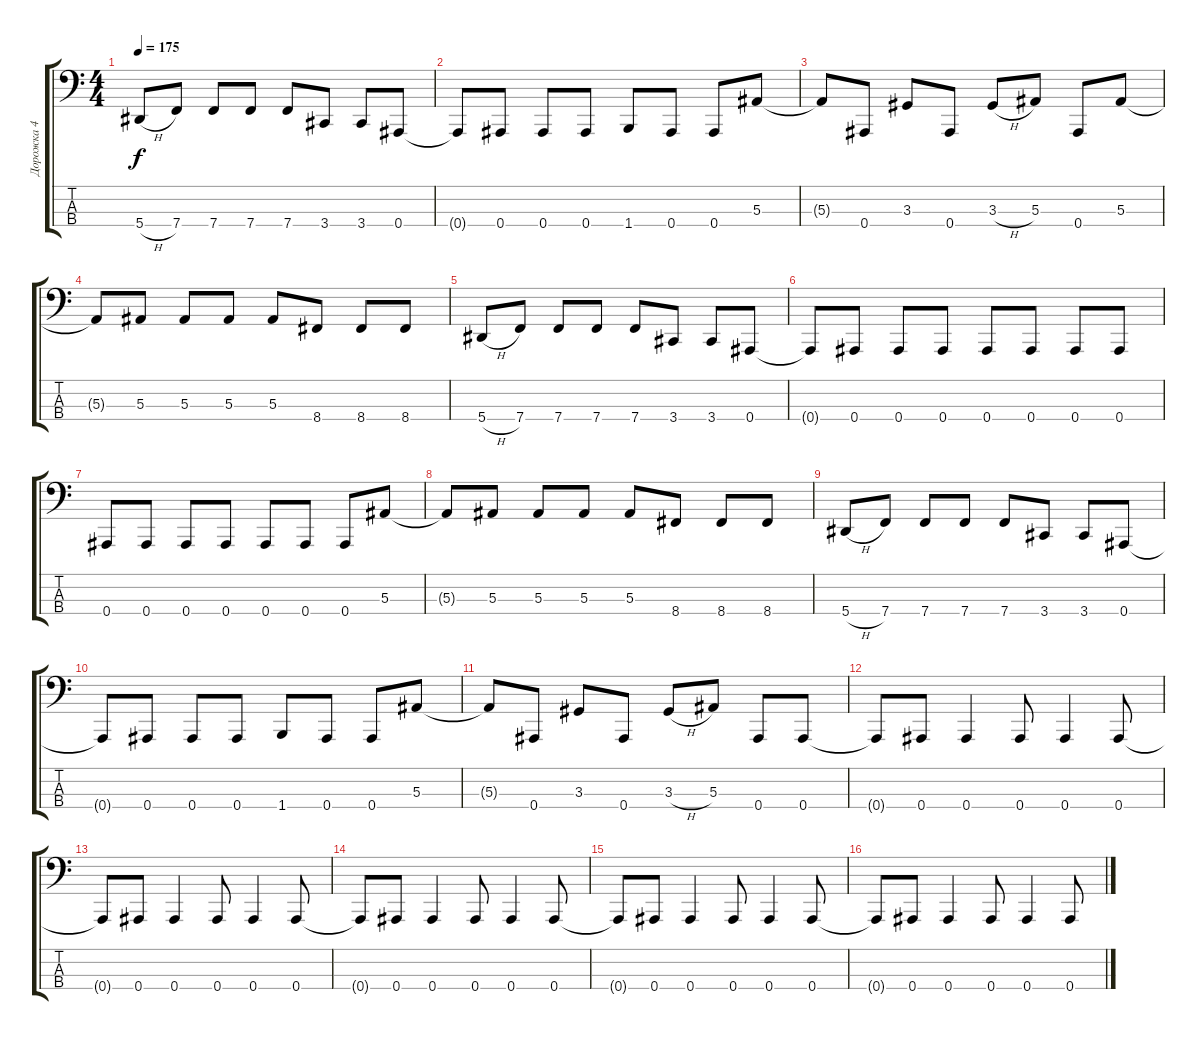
\track ("Дорожка 4" "Дорожка 4") {instrument electricbasspick}
\staff {score tabs}
\tuning (Eb2 Bb1 F1 Bb0) {hide}
\ts (4 4)
\tempo 175
\clef f4
\ks c
5.4{h}.8{dy f} 7.4.8 7.4.8 7.4.8 7.4.8 3.4.8 3.4.8 0.4.8 |
0.4{t}.8 0.4.8 0.4.8 0.4.8 1.4.8 0.4.8 0.4.8 5.3.8 |
5.3{t}.8 0.4.8 3.3.8 0.4.8 3.3{h}.8 5.3.8 0.4.8 5.3.8 |
5.3{t}.8 5.3.8 5.3.8 5.3.8 5.3.8 8.4.8 8.4.8 8.4.8 |
5.4{h}.8 7.4.8 7.4.8 7.4.8 7.4.8 3.4.8 3.4.8 0.4.8 |
0.4{t}.8 0.4.8 0.4.8 0.4.8 0.4.8 0.4.8 0.4.8 0.4.8 |
0.4.8 0.4.8 0.4.8 0.4.8 0.4.8 0.4.8 0.4.8 5.3.8 |
5.3{t}.8 5.3.8 5.3.8 5.3.8 5.3.8 8.4.8 8.4.8 8.4.8 |
5.4{h}.8 7.4.8 7.4.8 7.4.8 7.4.8 3.4.8 3.4.8 0.4.8 |
0.4{t}.8 0.4.8 0.4.8 0.4.8 1.4.8 0.4.8 0.4.8 5.3.8 |
5.3{t}.8 0.4.8 3.3.8 0.4.8 3.3{h}.8 5.3.8 0.4.8 0.4.8 |
0.4{t}.8 0.4.8 0.4.4 0.4.8 0.4.4 0.4.8 |
0.4{t}.8 0.4.8 0.4.4 0.4.8 0.4.4 0.4.8 |
0.4{t}.8 0.4.8 0.4.4 0.4.8 0.4.4 0.4.8 |
0.4{t}.8 0.4.8 0.4.4 0.4.8 0.4.4 0.4.8 |
0.4{t}.8 0.4.8 0.4.4 0.4.8 0.4.4 0.4.8
